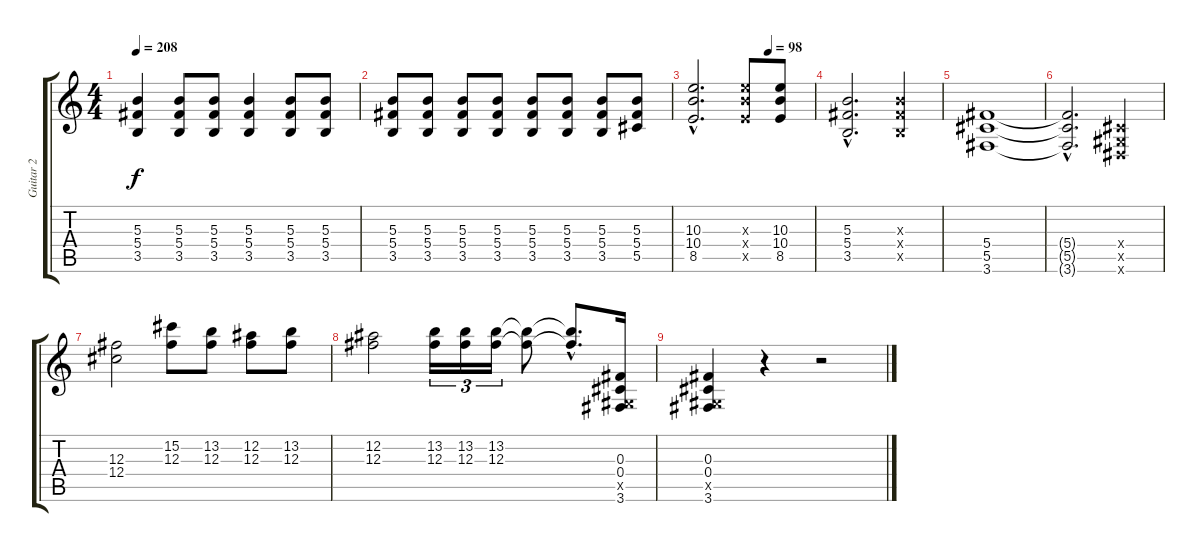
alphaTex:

\track ("Guitar 2" "Guitar 2") {instrument distortionguitar}
\staff {score tabs}
\tuning (Eb4 Bb3 Gb3 Db3 Ab2 Eb2) {hide}
\ts (4 4)
\tempo 208
\clef g2
\ks c
(5.3 5.4 3.5).4{dy f} (5.3 5.4 3.5).8 (5.3 5.4 3.5).8 (5.3 5.4 3.5).4 (5.3 5.4 3.5).8 (5.3 5.4 3.5).8 |
(5.3 5.4 3.5).8 (5.3 5.4 3.5).8 (5.3 5.4 3.5).8 (5.3 5.4 3.5).8 (5.3 5.4 3.5).8 (5.3 5.4 3.5).8 (5.3 5.4 3.5).8 (5.3 5.4 5.5).8 |
\tempo (98 0.625)
(10.3{hac} 10.4{hac} 8.5{hac}).2{d} (10.3{x} 10.4{x} 8.5{x}).8 (10.3 10.4 8.5).8 |
(5.3{hac} 5.4{hac} 3.5{hac}).2{d} (5.3{x} 5.4{x} 3.5{x}).4 |
(5.4 5.5 3.6).1 |
(5.4{hac t} 5.5{hac t} 3.6{hac t}).2{d} (0.4{x} 0.5{x} 0.6{x}).4 |
(12.3 12.4).2 (15.2 12.3).8 (13.2 12.3).8 (12.2 12.3).8 (13.2 12.3).8 |
(12.2 12.3).2 (13.2 12.3).16{tu (3 2)} (13.2 12.3).16{tu (3 2)} (13.2 12.3).16{tu (3 2)} (13.2{t} 12.3{t}).8 (13.2{hac t} 12.3{hac t}).8{d} (0.3 0.4 0.5{x} 3.6).16 |
(0.3 0.4 0.5{x} 3.6).4 r.4 r.2
